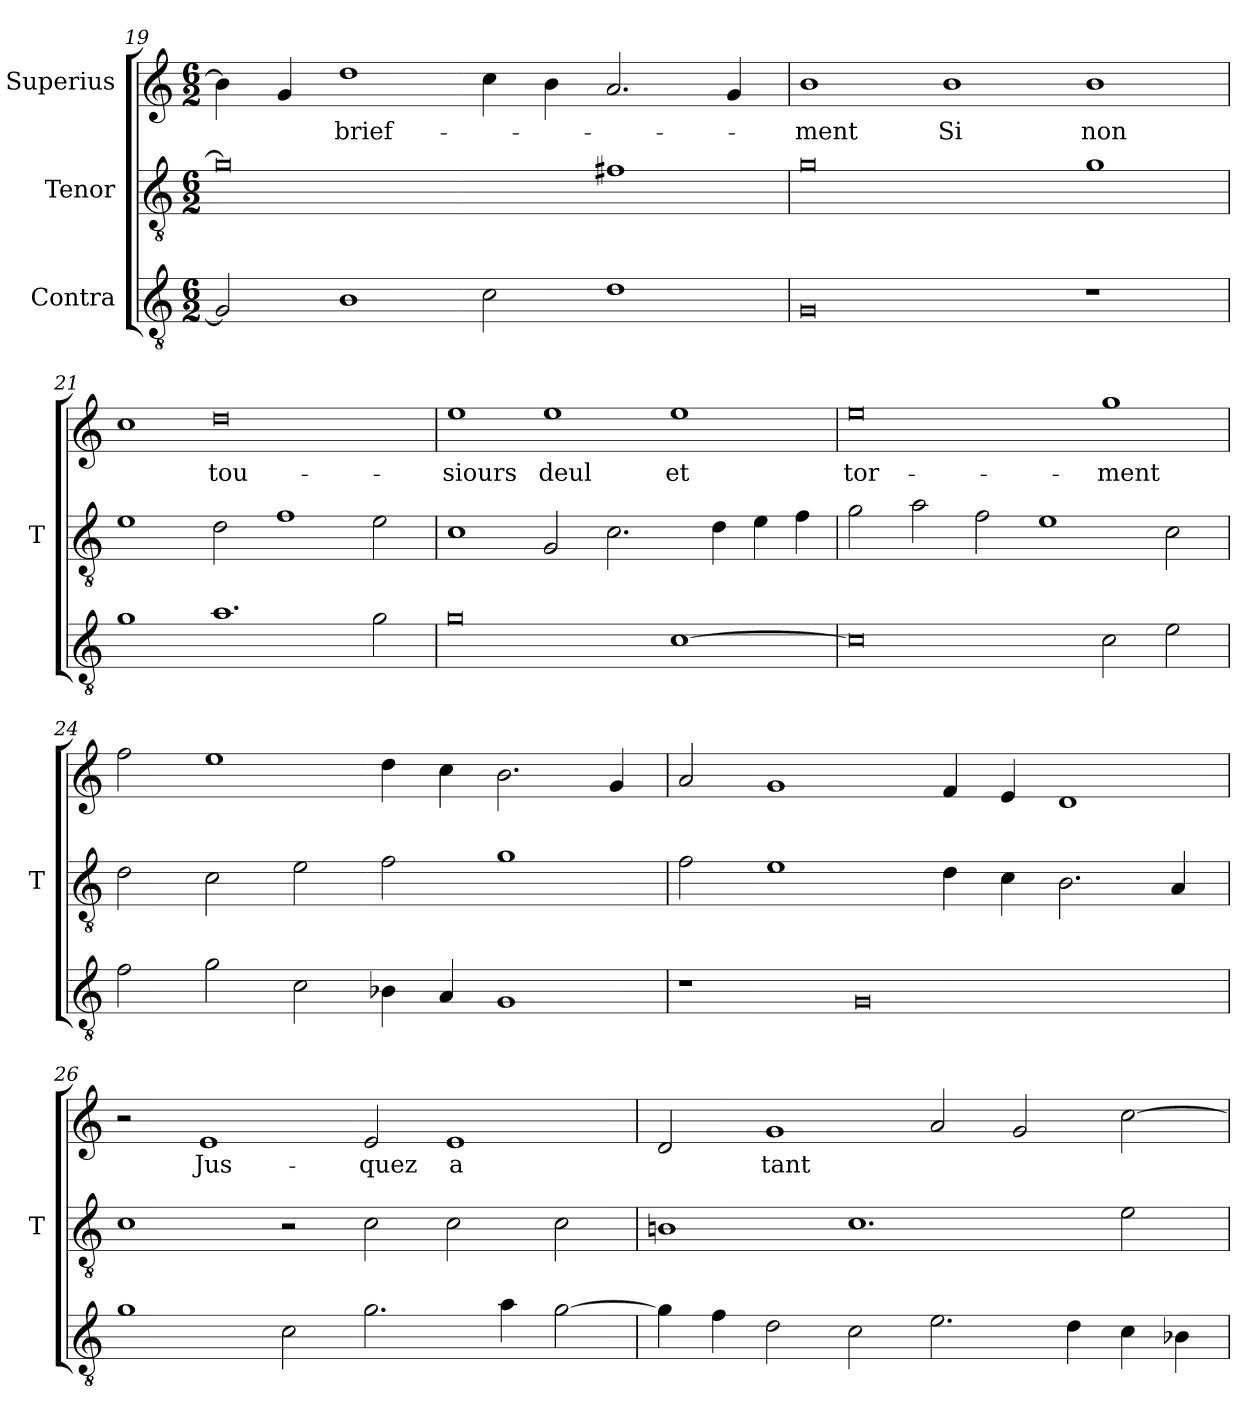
**kern	**kern	**kern	**text
*part3	*part2	*part1	*part1
*staff3	*staff2	*staff1	*staff1
*I"Contra	*I"Tenor	*I"Superius	*
*	*I'T	*	*
*clefGv2	*clefGv2	*clefG2	*
*M6/2	*M6/2	*M6/2	*
=19	=19	=19	=19
2G]	0g]	4b]	.
.	.	4g	.
1B	.	1dd	brief-
2c	.	4cc	.
.	.	4b	.
1d	1f#X	2.a	.
.	.	4g	.
=20	=20	=20	=20
0G	0g	1b	-ment
.	.	1b	-Si
1r	1g	1b	-non
=21	=21	=21	=21
1g	1e	1cc	.
1.a	2d	0dd	tou-
.	1f	.	.
2g	2e	.	.
=22	=22	=22	=22
0g	1c	1ee	-siours
.	2G	1ee	-deul
.	2.c	.	.
[1c	.	1ee	-et
.	4d	.	.
.	4e	.	.
.	4f	.	.
=23	=23	=23	=23
0c]	2g	0ee	tor-
.	2a	.	.
.	2f	.	.
.	1e	.	.
2c	.	1gg	-ment
2e	2c	.	.
=24	=24	=24	=24
2f	2d	2ff	.
2g	2c	1ee	.
2c	2e	.	.
4B-X	2f	4dd	.
4A	.	4cc	.
1G	1g	2.b	.
.	.	4g	.
=25	=25	=25	=25
1r	2f	2a	.
.	1e	1g	.
0G	.	.	.
.	4d	4f	.
.	4c	4e	.
.	2.B	1d	.
.	4A	.	.
=26	=26	=26	=26
1g	1c	2r	.
.	.	1e	Jus-
2c	2r	.	.
2.g	2c	2e	-quez
.	2c	1e	-a
4a	.	.	.
[2g	2c	.	.
=27	=27	=27	=27
4g]	1Bn	2d	.
4f	.	.	.
2d	.	1g	-tant
2c	1.c	.	.
2.e	.	2a	.
.	.	2g	.
4d	.	.	.
4c	2e	[2cc	.
4B-X	.	.	.
=	=	=	=
*-	*-	*-	*-
